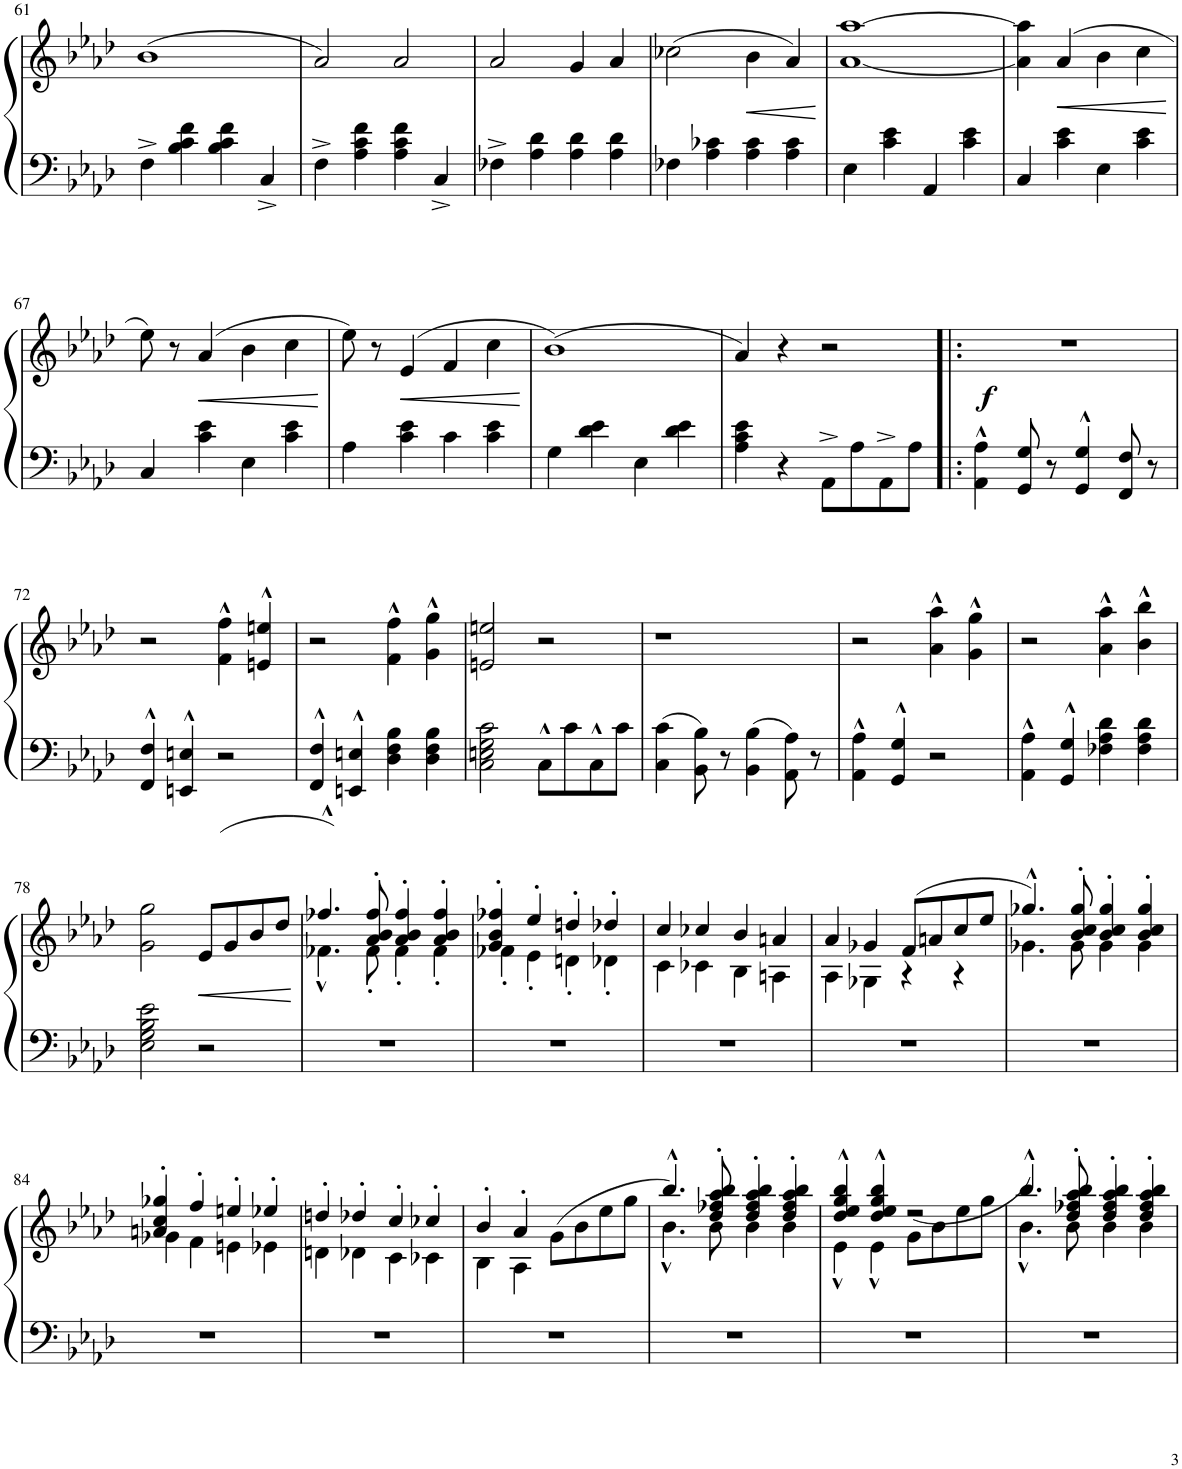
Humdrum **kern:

**kern	**kern	**dynam
*part1	*part1	*part1
*staff2	*staff1	*staff1/2
*I"Piano	*	*
*I'Pno.	*	*
!!LO:PB:g=z
*clefF4	*clefG2	*
*k[b-e-a-d-]	*k[b-e-a-d-]	*
*M2/2	*M2/2	*
*met(c|)	*met(c|)	*
=61	=61	=61
4F^\	(1b-	.
4B-\ 4c\ 4f\	.	.
4B-\ 4c\ 4f\	.	.
4C^/	.	.
=62	=62	=62
4F^\	2a-/)	.
4A-\ 4c\ 4f\	.	.
4A-\ 4c\ 4f\	2a-/	.
4C^/	.	.
=63	=63	=63
4F-X^\	2a-/	.
4A-\ 4d-\	.	.
4A-\ 4d-\	4g/	.
4A-\ 4d-\	4a-/	.
=64	=64	=64
4F-X\	(2cc-X\	.
4A-\ 4c-X\	.	.
!	!	!LO:HP:b
4A-\ 4c-\	4b-\	<
4A-\ 4c-\	4a-/)	.
.	.	[
=65	=65	=65
4E-\	[1a- [1aa-	.
4c\ 4e-\	.	.
4AA-/	.	.
4c\ 4e-\	.	.
=66	=66	=66
4C/	4a-\] 4aa-\]	.
!	!	!LO:HP:b
4c\ 4e-\	(4a-/	<
4E-\	4b-\	.
4c\ 4e-\	4cc\	.
.	.	[
!!LO:LB:g=z
=67	=67	=67
4C/	8ee-\)	.
.	8r	.
!	!	!LO:HP:b
4c\ 4e-\	(4a-/	<
4E-\	4b-\	.
4c\ 4e-\	4cc\	.
.	.	[
=68	=68	=68
4A-\	8ee-\)	.
.	8r	.
!	!	!LO:HP:b
4c\ 4e-\	(4e-/	<
4c\	4f/	.
4c\ 4e-\	4cc\	.
.	.	[
=69	=69	=69
4G\	(1b-)	.
4d-\ 4e-\	.	.
4E-\	.	.
4d-\ 4e-\	.	.
=70	=70	=70
4A-\ 4c\ 4e-\	4a-/)	.
4r	4r	.
8AA-^\L	2r	.
8A-\	.	.
8AA-^\	.	.
8A-\J	.	.
=71!|:	=71!|:	=71!|:
!	!	!LO:DY:b
4AA-\^^ 4A-\^^	1r	f
8GG/ 8G/	.	.
8r	.	.
4GG/^^ 4G/^^	.	.
8FF/ 8F/	.	.
8r	.	.
!!LO:LB:g=z
=72	=72	=72
4FF/^^ 4F/^^	2r	.
4EEn/^^ 4En/^^	.	.
2r	4f\^^ 4ff\^^	.
.	4en/^^ 4een/^^	.
=73	=73	=73
4FF/^^ 4F/^^	2r	.
4EEn/^^ 4En/^^	.	.
4D-\ 4F\ 4B-\	4f\^^ 4ff\^^	.
4D-\ 4F\ 4B-\	4g\^^ 4gg\^^	.
=74	=74	=74
2C\ 2En\ 2G\ 2c\	2en/ 2een/	.
8C^^\L	2r	.
8c\	.	.
8C^^\	.	.
8c\J	.	.
=75	=75	=75
4C\ 4c\	1r	.
8BB-\ 8B-\	.	.
8r	.	.
4BB-\ 4B-\	.	.
8AA-\ 8A-\	.	.
8r	.	.
=76	=76	=76
4AA-\^^ 4A-\^^	2r	.
4GG/^^ 4G/^^	.	.
2r	4a-\^^ 4aa-\^^	.
.	4g\^^ 4gg\^^	.
=77	=77	=77
4AA-\^^ 4A-\^^	2r	.
4GG/^^ 4G/^^	.	.
4F-X\ 4A-\ 4d-\	4a-\^^ 4aa-\^^	.
4F-\ 4A-\ 4d-\	4b-\^^ 4bb-\^^	.
!!LO:LB:g=z
=78	=78	=78
2E-\ 2G\ 2B-\ 2e-\	2g\ 2gg\	.
!	!	!LO:HP:b
2r	(8e-/L	<
.	8g/	.
.	8b-/	.
.	8dd-/J	.
.	.	[
=79	=79	=79
*	*^	*
1r	4.ff-X^^/)	4.f-X^^\	.
.	8a-/' 8b-/' 8ff-/'	8f-'\	.
.	4a-/' 4b-/' 4ff-/'	4f-'\	.
.	4a-/' 4b-/' 4ff-/'	4f-'\	.
=80	=80	=80	=80
1r	4g/' 4b-/' 4ff-X/'	4f-X'\	.
.	4ee-'/	4e-'\	.
.	4ddn'/	4dn'\	.
.	4dd-X'/	4d-X'\	.
=81	=81	=81	=81
1r	4cc/	4c\	.
.	4cc-X/	4c-X\	.
.	4b-/	4B-\	.
.	4an/	4An\	.
=82	=82	=82	=82
1r	4a-/	4A-\	.
.	4g-X/	4G-X\	.
.	(8f/L	4r	.
.	8an/	.	.
.	8cc/	4r	.
.	8ee-/J	.	.
=83	=83	=83	=83
1r	4.gg-X^^/)	4.g-X\	.
.	8b-/' 8cc/' 8gg-/'	8g-\	.
.	4b-/' 4cc/' 4gg-/'	4g-\	.
.	4b-/' 4cc/' 4gg-/'	4g-\	.
!!LO:LB:g=z	!!
=84	=84	=84	=84
1r	4an/' 4cc/' 4gg-X/'	4g-X\	.
.	4ff'/	4f\	.
.	4een'/	4en\	.
.	4ee-X'/	4e-X\	.
=85	=85	=85	=85
1r	4ddn'/	4dn\	.
.	4dd-X'/	4d-X\	.
.	4cc'/	4c\	.
.	4cc-X'/	4c-X\	.
=86	=86	=86	=86
1r	4b-'/	4B-\	.
.	4a-'/	4A-\	.
.	(8g\L	2ryy	.
.	8b-\	.	.
.	8ee-\	.	.
.	8gg\J	.	.
=87	=87	=87	=87
1r	4.bb-^^/)	4.b-^^\	.
.	8dd-/' 8ff-X/' 8aa-/' 8bb-/'	8b-\	.
.	4dd-/' 4ff-/' 4aa-/' 4bb-/'	4b-\	.
.	4dd-/' 4ff-/' 4aa-/' 4bb-/'	4b-\	.
=88	=88	=88	=88
1r	4dd-/^^ 4ee-/^^ 4gg/^^ 4bb-/^^	4e-^^\	.
.	4dd-/^^ 4ee-/^^ 4gg/^^ 4bb-/^^	4e-^^\	.
.	2r	(8g\L	.
.	.	8b-\	.
.	.	8ee-\	.
.	.	8gg\J	.
=89	=89	=89	=89
1r	4.bb-^^/)	4.b-^^\	.
.	8dd-/' 8ff-X/' 8aa-/' 8bb-/'	8b-\	.
.	4dd-/' 4ff-/' 4aa-/' 4bb-/'	4b-\	.
.	4dd-/' 4ff-/' 4aa-/' 4bb-/'	4b-\	.
*	*v	*v	*
=	=	=
*-	*-	*-
